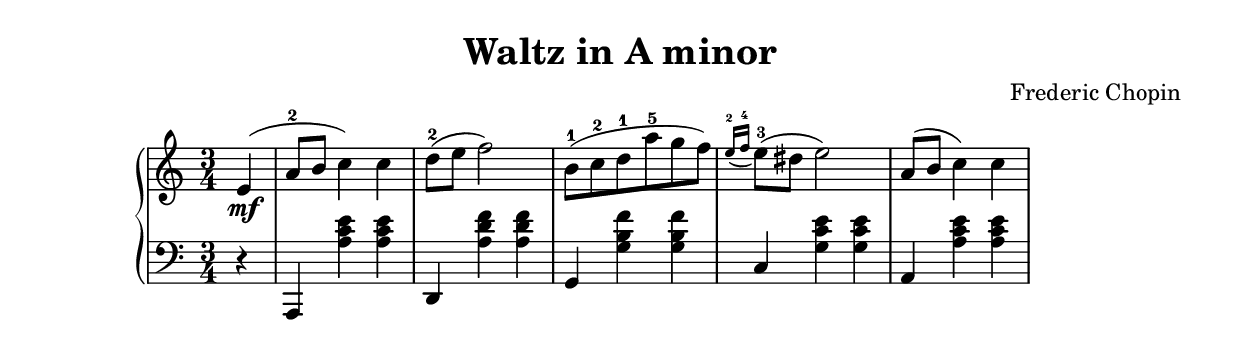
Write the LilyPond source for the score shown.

\language "italiano"
\header {
  title = "Waltz in A minor"
  composer = "Frederic Chopin"
}
upper = \relative do' {
  \clef treble
\time 3/4
 \partial 4 mi4_\mf(  la8-2 si do4) do re8-2( mi fa2) si,8-1( do-2 re-1 la'-5 sol fa) \acciaccatura {mi16-2 fa-4} mi8-3( red mi2) la,8( si do4) do
}

lower = \relative do {
  \clef bass
\time 3/4
 r4 la, <la'' do mi> <la do mi> re,, <la'' re fa> <la re fa> sol, <sol' si fa'> <sol si fa'> do, <sol' do mi> <sol do mi> la, <la' do mi> <la do mi>
} 

\score {
  \new PianoStaff <<
    \new Staff = "upper" \upper
    \new Staff = "lower" \lower
  >>	
  \layout { }
  \midi {  \tempo 4 = 120 }
}
